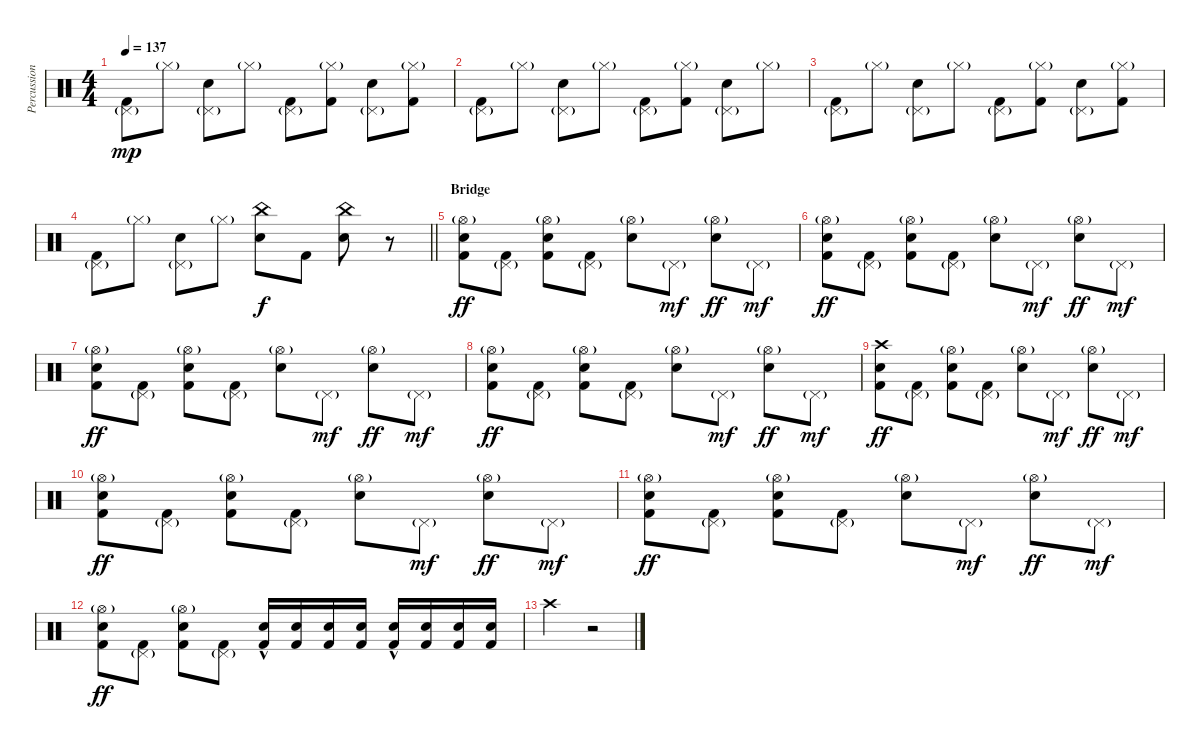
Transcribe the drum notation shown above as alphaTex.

\track ("Percussion" "Percussion") {instrument percussion}
\staff {score}
\articulation defaults
\ts (4 4)
\tempo 137
\clef neutral
\ks c
("Pedal Hi-Hat (hit)"{g} "Kick (hit) 2").8{dy mp} "Hi-Hat (closed)"{g}.8 ("Pedal Hi-Hat (hit)"{g} "Electric Snare (hit)").8 "Hi-Hat (closed)"{g}.8 ("Pedal Hi-Hat (hit)"{g} "Kick (hit) 2").8 ("Hi-Hat (closed)"{g} "Kick (hit) 2").8 ("Pedal Hi-Hat (hit)"{g} "Electric Snare (hit)").8 ("Hi-Hat (closed)"{g} "Kick (hit) 2").8 |
("Pedal Hi-Hat (hit)"{g} "Kick (hit) 2").8 "Hi-Hat (closed)"{g}.8 ("Pedal Hi-Hat (hit)"{g} "Electric Snare (hit)").8 "Hi-Hat (closed)"{g}.8 ("Pedal Hi-Hat (hit)"{g} "Kick (hit) 2").8 ("Hi-Hat (closed)"{g} "Kick (hit) 2").8 ("Pedal Hi-Hat (hit)"{g} "Electric Snare (hit)").8 "Hi-Hat (closed)"{g}.8 |
("Pedal Hi-Hat (hit)"{g} "Kick (hit) 2").8 "Hi-Hat (closed)"{g}.8 ("Pedal Hi-Hat (hit)"{g} "Electric Snare (hit)").8 "Hi-Hat (closed)"{g}.8 ("Pedal Hi-Hat (hit)"{g} "Kick (hit) 2").8 ("Hi-Hat (closed)"{g} "Kick (hit) 2").8 ("Pedal Hi-Hat (hit)"{g} "Electric Snare (hit)").8 ("Hi-Hat (closed)"{g} "Kick (hit) 2").8 |
\barLineRight lightlight
("Pedal Hi-Hat (hit)"{g} "Kick (hit) 2").8 "Hi-Hat (closed)"{g}.8 ("Pedal Hi-Hat (hit)"{g} "Electric Snare (hit)").8 "Hi-Hat (closed)"{g}.8 ("China (hit)" "Electric Snare (hit)").8{dy f} "Kick (hit) 2".8 ("China (hit)" "Electric Snare (hit)").8 r.8 |
\section ("" "Bridge")
("Hi-Hat (open)"{g} "Electric Snare (hit)" "Kick (hit) 2").8{dy ff} ("Pedal Hi-Hat (hit)"{g} "Kick (hit) 2").8 ("Hi-Hat (open)"{g} "Electric Snare (hit)" "Kick (hit) 2").8 ("Pedal Hi-Hat (hit)"{g} "Kick (hit) 2").8 ("Hi-Hat (open)"{g} "Electric Snare (hit)").8 "Pedal Hi-Hat (hit)"{g}.8{dy mf} ("Hi-Hat (open)"{g} "Electric Snare (hit)").8{dy ff} "Pedal Hi-Hat (hit)"{g}.8{dy mf} |
("Hi-Hat (open)"{g} "Electric Snare (hit)" "Kick (hit) 2").8{dy ff} ("Pedal Hi-Hat (hit)"{g} "Kick (hit) 2").8 ("Hi-Hat (open)"{g} "Electric Snare (hit)" "Kick (hit) 2").8 ("Pedal Hi-Hat (hit)"{g} "Kick (hit) 2").8 ("Hi-Hat (open)"{g} "Electric Snare (hit)").8 "Pedal Hi-Hat (hit)"{g}.8{dy mf} ("Hi-Hat (open)"{g} "Electric Snare (hit)").8{dy ff} "Pedal Hi-Hat (hit)"{g}.8{dy mf} |
("Hi-Hat (open)"{g} "Electric Snare (hit)" "Kick (hit) 2").8{dy ff} ("Pedal Hi-Hat (hit)"{g} "Kick (hit) 2").8 ("Hi-Hat (open)"{g} "Electric Snare (hit)" "Kick (hit) 2").8 ("Pedal Hi-Hat (hit)"{g} "Kick (hit) 2").8 ("Hi-Hat (open)"{g} "Electric Snare (hit)").8 "Pedal Hi-Hat (hit)"{g}.8{dy mf} ("Hi-Hat (open)"{g} "Electric Snare (hit)").8{dy ff} "Pedal Hi-Hat (hit)"{g}.8{dy mf} |
("Hi-Hat (open)"{g} "Electric Snare (hit)" "Kick (hit) 2").8{dy ff} ("Pedal Hi-Hat (hit)"{g} "Kick (hit) 2").8 ("Hi-Hat (open)"{g} "Electric Snare (hit)" "Kick (hit) 2").8 ("Pedal Hi-Hat (hit)"{g} "Kick (hit) 2").8 ("Hi-Hat (open)"{g} "Electric Snare (hit)").8 "Pedal Hi-Hat (hit)"{g}.8{dy mf} ("Hi-Hat (open)"{g} "Electric Snare (hit)").8{dy ff} "Pedal Hi-Hat (hit)"{g}.8{dy mf} |
("Crash high (hit)" "Electric Snare (hit)" "Kick (hit) 2").8{dy ff} ("Pedal Hi-Hat (hit)"{g} "Kick (hit) 2").8 ("Hi-Hat (open)"{g} "Electric Snare (hit)" "Kick (hit) 2").8 ("Pedal Hi-Hat (hit)"{g} "Kick (hit) 2").8 ("Hi-Hat (open)"{g} "Electric Snare (hit)").8 "Pedal Hi-Hat (hit)"{g}.8{dy mf} ("Hi-Hat (open)"{g} "Electric Snare (hit)").8{dy ff} "Pedal Hi-Hat (hit)"{g}.8{dy mf} |
("Hi-Hat (open)"{g} "Electric Snare (hit)" "Kick (hit) 2").8{dy ff} ("Pedal Hi-Hat (hit)"{g} "Kick (hit) 2").8 ("Hi-Hat (open)"{g} "Electric Snare (hit)" "Kick (hit) 2").8 ("Pedal Hi-Hat (hit)"{g} "Kick (hit) 2").8 ("Hi-Hat (open)"{g} "Electric Snare (hit)").8 "Pedal Hi-Hat (hit)"{g}.8{dy mf} ("Hi-Hat (open)"{g} "Electric Snare (hit)").8{dy ff} "Pedal Hi-Hat (hit)"{g}.8{dy mf} |
("Hi-Hat (open)"{g} "Electric Snare (hit)" "Kick (hit) 2").8{dy ff} ("Pedal Hi-Hat (hit)"{g} "Kick (hit) 2").8 ("Hi-Hat (open)"{g} "Electric Snare (hit)" "Kick (hit) 2").8 ("Pedal Hi-Hat (hit)"{g} "Kick (hit) 2").8 ("Hi-Hat (open)"{g} "Electric Snare (hit)").8 "Pedal Hi-Hat (hit)"{g}.8{dy mf} ("Hi-Hat (open)"{g} "Electric Snare (hit)").8{dy ff} "Pedal Hi-Hat (hit)"{g}.8{dy mf} |
("Hi-Hat (open)"{g} "Electric Snare (hit)" "Kick (hit) 2").8{dy ff} ("Pedal Hi-Hat (hit)"{g} "Kick (hit) 2").8 ("Hi-Hat (open)"{g} "Electric Snare (hit)" "Kick (hit) 2").8 ("Pedal Hi-Hat (hit)"{g} "Kick (hit) 2").8 ("Electric Snare (hit)"{hac} "Kick (hit) 2").16 ("Electric Snare (hit)" "Kick (hit) 2").16 ("Electric Snare (hit)" "Kick (hit) 2").16 ("Electric Snare (hit)" "Kick (hit) 2").16 ("Electric Snare (hit)"{hac} "Kick (hit) 2").16 ("Electric Snare (hit)" "Kick (hit) 2").16 ("Electric Snare (hit)" "Kick (hit) 2").16 ("Electric Snare (hit)" "Kick (hit) 2").16 |
"Crash high (hit)".2 r.2
